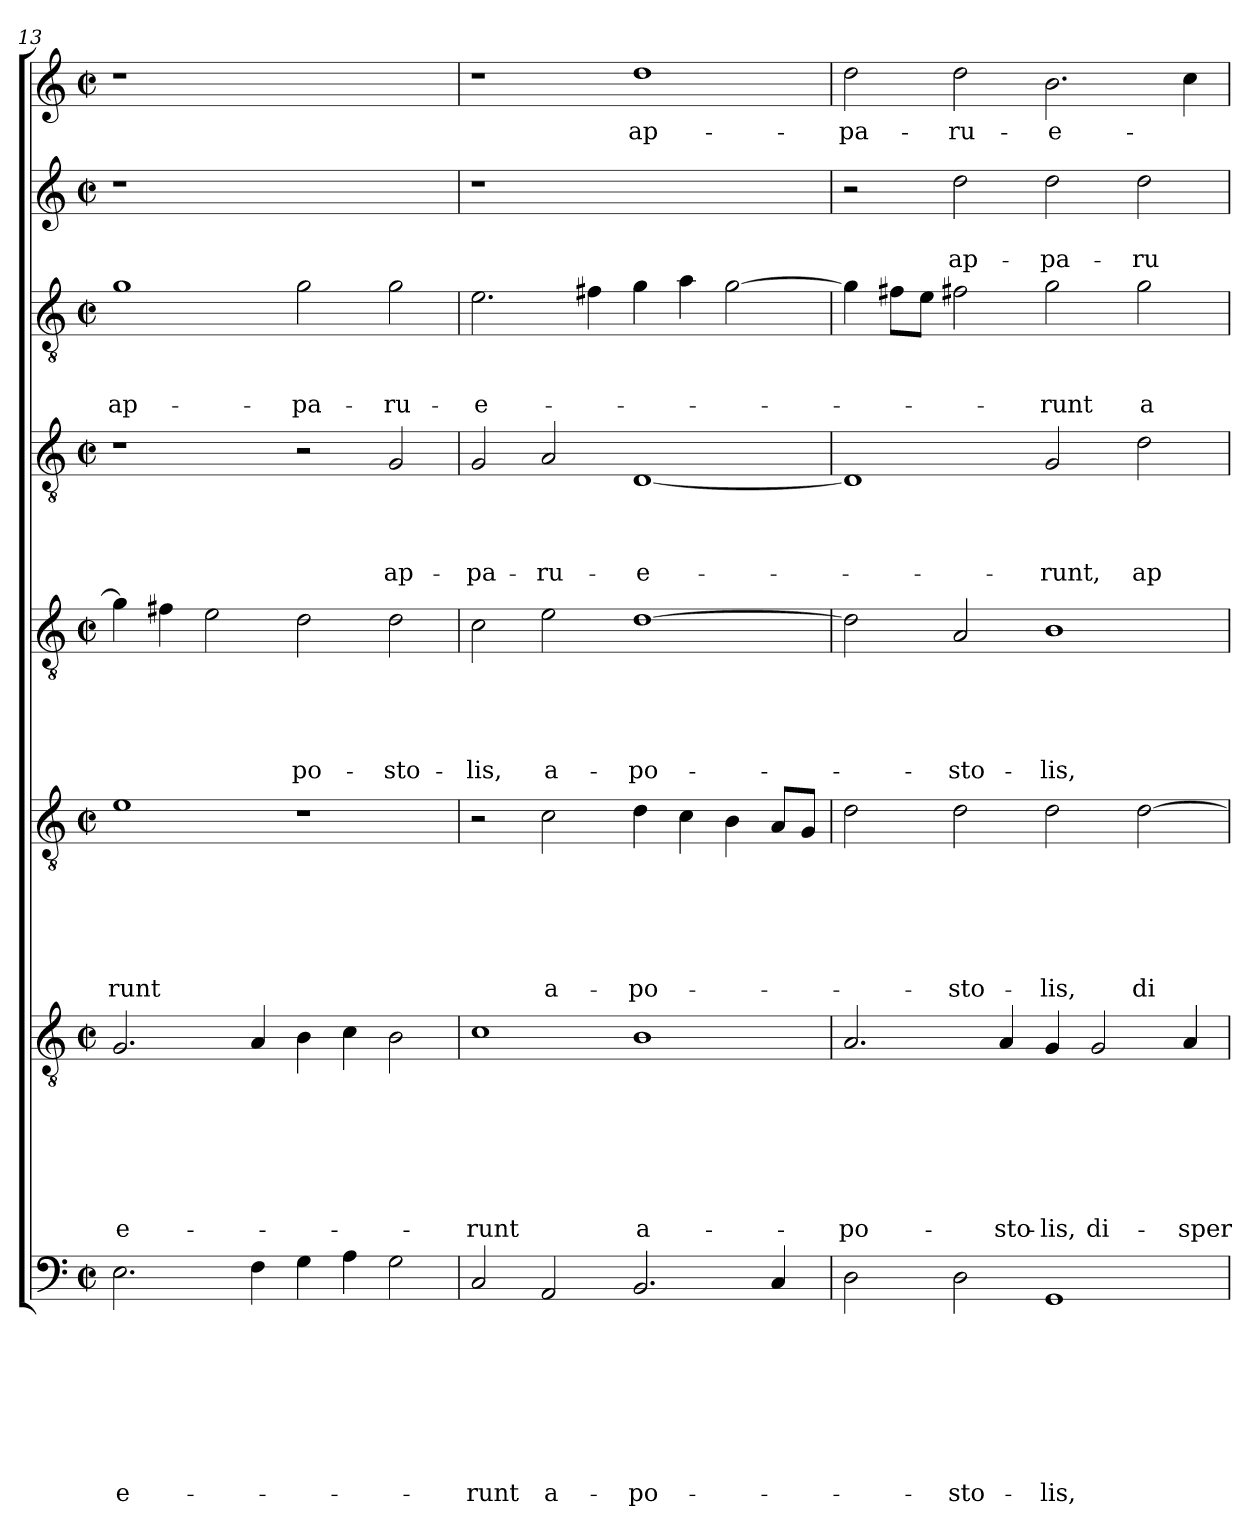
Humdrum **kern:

**kern	**text	**text	**text	**text	**text	**text	**text	**text	**kern	**text	**text	**text	**text	**text	**text	**text	**kern	**text	**text	**text	**text	**text	**text	**kern	**text	**text	**text	**text	**text	**kern	**text	**text	**text	**text	**kern	**text	**text	**text	**kern	**text	**text	**kern	**text
*part8	*part8	*part8	*part8	*part8	*part8	*part8	*part8	*part8	*part7	*part7	*part7	*part7	*part7	*part7	*part7	*part7	*part6	*part6	*part6	*part6	*part6	*part6	*part6	*part5	*part5	*part5	*part5	*part5	*part5	*part4	*part4	*part4	*part4	*part4	*part3	*part3	*part3	*part3	*part2	*part2	*part2	*part1	*part1
*staff8	*staff8	*staff8	*staff8	*staff8	*staff8	*staff8	*staff8	*staff8	*staff7	*staff7	*staff7	*staff7	*staff7	*staff7	*staff7	*staff7	*staff6	*staff6	*staff6	*staff6	*staff6	*staff6	*staff6	*staff5	*staff5	*staff5	*staff5	*staff5	*staff5	*staff4	*staff4	*staff4	*staff4	*staff4	*staff3	*staff3	*staff3	*staff3	*staff2	*staff2	*staff2	*staff1	*staff1
*clefF4	*	*	*	*	*	*	*	*	*clefGv2	*	*	*	*	*	*	*	*clefGv2	*	*	*	*	*	*	*clefGv2	*	*	*	*	*	*clefGv2	*	*	*	*	*clefGv2	*	*	*	*clefG2	*	*	*clefG2	*
*k[]	*	*	*	*	*	*	*	*	*k[]	*	*	*	*	*	*	*	*k[]	*	*	*	*	*	*	*k[]	*	*	*	*	*	*k[]	*	*	*	*	*k[]	*	*	*	*k[]	*	*	*k[]	*
*C:	*	*	*	*	*	*	*	*	*C:	*	*	*	*	*	*	*	*C:	*	*	*	*	*	*	*C:	*	*	*	*	*	*C:	*	*	*	*	*C:	*	*	*	*C:	*	*	*C:	*
*M2/2	*	*	*	*	*	*	*	*	*M2/2	*	*	*	*	*	*	*	*M2/2	*	*	*	*	*	*	*M2/2	*	*	*	*	*	*M2/2	*	*	*	*	*M2/2	*	*	*	*M2/2	*	*	*M2/2	*
*met(c|)	*	*	*	*	*	*	*	*	*met(c|)	*	*	*	*	*	*	*	*met(c|)	*	*	*	*	*	*	*met(c|)	*	*	*	*	*	*met(c|)	*	*	*	*	*met(c|)	*	*	*	*met(c|)	*	*	*met(c|)	*
=13	=13	=13	=13	=13	=13	=13	=13	=13	=13	=13	=13	=13	=13	=13	=13	=13	=13	=13	=13	=13	=13	=13	=13	=13	=13	=13	=13	=13	=13	=13	=13	=13	=13	=13	=13	=13	=13	=13	=13	=13	=13	=13	=13
!	!	!	!	!	!	!	!	!LO:LY:b	!	!	!	!	!	!	!	!LO:LY:b	!	!	!	!	!	!	!LO:LY:b	!	!	!	!	!	!	!	!	!	!	!	!	!	!	!LO:LY:b	!	!	!	!	!
2.E\	.	.	.	.	.	.	.	-e-	2.G/	.	.	.	.	.	.	-e-	1e	.	.	.	.	.	-runt	4g\]	.	.	.	.	.	1r	.	.	.	.	1g	.	.	ap-	1r	.	.	1r	.
.	.	.	.	.	.	.	.	.	.	.	.	.	.	.	.	.	.	.	.	.	.	.	.	4f#\	.	.	.	.	.	.	.	.	.	.	.	.	.	.	.	.	.	.	.
.	.	.	.	.	.	.	.	.	.	.	.	.	.	.	.	.	.	.	.	.	.	.	.	2e\	.	.	.	.	.	.	.	.	.	.	.	.	.	.	.	.	.	.	.
4F\	.	.	.	.	.	.	.	.	4A/	.	.	.	.	.	.	.	.	.	.	.	.	.	.	.	.	.	.	.	.	.	.	.	.	.	.	.	.	.	.	.	.	.	.
!	!	!	!	!	!	!	!	!	!	!	!	!	!	!	!	!	!	!	!	!	!	!	!	!	!	!	!	!	!LO:LY:b	!	!	!	!	!	!	!	!	!LO:LY:b	!	!	!	!	!
4G\	.	.	.	.	.	.	.	.	4B\	.	.	.	.	.	.	.	1r	.	.	.	.	.	.	2d\	.	.	.	.	-po-	2r	.	.	.	.	2g\	.	.	-pa-	1ryy	.	.	1ryy	.
4A\	.	.	.	.	.	.	.	.	4c\	.	.	.	.	.	.	.	.	.	.	.	.	.	.	.	.	.	.	.	.	.	.	.	.	.	.	.	.	.	.	.	.	.	.
!	!	!	!	!	!	!	!	!	!	!	!	!	!	!	!	!	!	!	!	!	!	!	!	!	!	!	!	!	!LO:LY:b	!	!	!	!	!LO:LY:b	!	!	!	!LO:LY:b	!	!	!	!	!
2G\	.	.	.	.	.	.	.	.	2B\	.	.	.	.	.	.	.	.	.	.	.	.	.	.	2d\	.	.	.	.	-sto-	2G/	.	.	.	ap-	2g\	.	.	-ru-	.	.	.	.	.
!!LO:LB:g=z
=14	=14	=14	=14	=14	=14	=14	=14	=14	=14	=14	=14	=14	=14	=14	=14	=14	=14	=14	=14	=14	=14	=14	=14	=14	=14	=14	=14	=14	=14	=14	=14	=14	=14	=14	=14	=14	=14	=14	=14	=14	=14	=14	=14
!	!	!	!	!	!	!	!	!LO:LY:b	!	!	!	!	!	!	!	!LO:LY:b	!	!	!	!	!	!	!	!	!	!	!	!	!LO:LY:b	!	!	!	!	!LO:LY:b	!	!	!	!LO:LY:b	!	!	!	!	!
2C/	.	.	.	.	.	.	.	-runt	1c	.	.	.	.	.	.	-runt	2r	.	.	.	.	.	.	2c\	.	.	.	.	-lis,	2G/	.	.	.	-pa-	2.e\	.	.	-e-	1r	.	.	1r	.
!	!	!	!	!	!	!	!	!LO:LY:b	!	!	!	!	!	!	!	!	!	!	!	!	!	!	!LO:LY:b	!	!	!	!	!	!LO:LY:b	!	!	!	!	!LO:LY:b	!	!	!	!	!	!	!	!	!
2AA/	.	.	.	.	.	.	.	a-	.	.	.	.	.	.	.	.	2c\	.	.	.	.	.	a-	2e\	.	.	.	.	a-	2A/	.	.	.	-ru-	.	.	.	.	.	.	.	.	.
.	.	.	.	.	.	.	.	.	.	.	.	.	.	.	.	.	.	.	.	.	.	.	.	.	.	.	.	.	.	.	.	.	.	.	4f#\	.	.	.	.	.	.	.	.
!	!	!	!	!	!	!	!	!LO:LY:b	!	!	!	!	!	!	!	!LO:LY:b	!	!	!	!	!	!	!LO:LY:b	!	!	!	!	!	!LO:LY:b	!	!	!	!	!LO:LY:b	!	!	!	!	!	!	!	!	!LO:LY:b
2.BB/	.	.	.	.	.	.	.	-po-	1B	.	.	.	.	.	.	a-	4d\	.	.	.	.	.	-po-	[1d	.	.	.	.	-po-	[1D	.	.	.	-e-	4g\	.	.	.	1ryy	.	.	1dd	ap-
.	.	.	.	.	.	.	.	.	.	.	.	.	.	.	.	.	4c\	.	.	.	.	.	.	.	.	.	.	.	.	.	.	.	.	.	4a\	.	.	.	.	.	.	.	.
.	.	.	.	.	.	.	.	.	.	.	.	.	.	.	.	.	4B\	.	.	.	.	.	.	.	.	.	.	.	.	.	.	.	.	.	[2g\	.	.	.	.	.	.	.	.
4C/	.	.	.	.	.	.	.	.	.	.	.	.	.	.	.	.	8A/L	.	.	.	.	.	.	.	.	.	.	.	.	.	.	.	.	.	.	.	.	.	.	.	.	.	.
.	.	.	.	.	.	.	.	.	.	.	.	.	.	.	.	.	8G/J	.	.	.	.	.	.	.	.	.	.	.	.	.	.	.	.	.	.	.	.	.	.	.	.	.	.
=15	=15	=15	=15	=15	=15	=15	=15	=15	=15	=15	=15	=15	=15	=15	=15	=15	=15	=15	=15	=15	=15	=15	=15	=15	=15	=15	=15	=15	=15	=15	=15	=15	=15	=15	=15	=15	=15	=15	=15	=15	=15	=15	=15
!	!	!	!	!	!	!	!	!	!	!	!	!	!	!	!	!LO:LY:b	!	!	!	!	!	!	!	!	!	!	!	!	!	!	!	!	!	!	!	!	!	!	!	!	!	!	!LO:LY:b
2D\	.	.	.	.	.	.	.	.	2.A/	.	.	.	.	.	.	-po-	2d\	.	.	.	.	.	.	2d\]	.	.	.	.	.	1D]	.	.	.	.	4g\]	.	.	.	2r	.	.	2dd\	-pa-
.	.	.	.	.	.	.	.	.	.	.	.	.	.	.	.	.	.	.	.	.	.	.	.	.	.	.	.	.	.	.	.	.	.	.	8f#\L	.	.	.	.	.	.	.	.
.	.	.	.	.	.	.	.	.	.	.	.	.	.	.	.	.	.	.	.	.	.	.	.	.	.	.	.	.	.	.	.	.	.	.	8e\J	.	.	.	.	.	.	.	.
!	!	!	!	!	!	!	!	!LO:LY:b	!	!	!	!	!	!	!	!	!	!	!	!	!	!	!LO:LY:b	!	!	!	!	!	!LO:LY:b	!	!	!	!	!	!	!	!	!	!	!	!LO:LY:b	!	!LO:LY:b
2D\	.	.	.	.	.	.	.	-sto-	.	.	.	.	.	.	.	.	2d\	.	.	.	.	.	-sto-	2A/	.	.	.	.	-sto-	.	.	.	.	.	2f#X\	.	.	.	2dd\	.	ap-	2dd\	-ru-
!	!	!	!	!	!	!	!	!	!	!	!	!	!	!	!	!LO:LY:b	!	!	!	!	!	!	!	!	!	!	!	!	!	!	!	!	!	!	!	!	!	!	!	!	!	!	!
.	.	.	.	.	.	.	.	.	4A/	.	.	.	.	.	.	-sto-	.	.	.	.	.	.	.	.	.	.	.	.	.	.	.	.	.	.	.	.	.	.	.	.	.	.	.
!	!	!	!	!	!	!	!	!LO:LY:b	!	!	!	!	!	!	!	!LO:LY:b	!	!	!	!	!	!	!LO:LY:b	!	!	!	!	!	!LO:LY:b	!	!	!	!	!LO:LY:b	!	!	!	!LO:LY:b	!	!	!LO:LY:b	!	!LO:LY:b
1GG	.	.	.	.	.	.	.	-lis,	4G/	.	.	.	.	.	.	-lis,	2d\	.	.	.	.	.	-lis,	1B	.	.	.	.	-lis,	2G/	.	.	.	-runt,	2g\	.	.	-runt	2dd\	.	-pa-	2.b\	-e-
!	!	!	!	!	!	!	!	!	!	!	!	!	!	!	!	!LO:LY:b	!	!	!	!	!	!	!	!	!	!	!	!	!	!	!	!	!	!	!	!	!	!	!	!	!	!	!
.	.	.	.	.	.	.	.	.	2G/	.	.	.	.	.	.	di-	.	.	.	.	.	.	.	.	.	.	.	.	.	.	.	.	.	.	.	.	.	.	.	.	.	.	.
!	!	!	!	!	!	!	!	!	!	!	!	!	!	!	!	!	!	!	!	!	!	!	!LO:LY:b	!	!	!	!	!	!	!	!	!	!	!LO:LY:b	!	!	!	!LO:LY:b	!	!	!LO:LY:b	!	!
.	.	.	.	.	.	.	.	.	.	.	.	.	.	.	.	.	[2d\	.	.	.	.	.	di-	.	.	.	.	.	.	2d\	.	.	.	ap-	2g\	.	.	a-	2dd\	.	-ru-	.	.
!	!	!	!	!	!	!	!	!	!	!	!	!	!	!	!	!LO:LY:b	!	!	!	!	!	!	!	!	!	!	!	!	!	!	!	!	!	!	!	!	!	!	!	!	!	!	!
.	.	.	.	.	.	.	.	.	4A/	.	.	.	.	.	.	-sper-	.	.	.	.	.	.	.	.	.	.	.	.	.	.	.	.	.	.	.	.	.	.	.	.	.	4cc\	.
=	=	=	=	=	=	=	=	=	=	=	=	=	=	=	=	=	=	=	=	=	=	=	=	=	=	=	=	=	=	=	=	=	=	=	=	=	=	=	=	=	=	=	=
*-	*-	*-	*-	*-	*-	*-	*-	*-	*-	*-	*-	*-	*-	*-	*-	*-	*-	*-	*-	*-	*-	*-	*-	*-	*-	*-	*-	*-	*-	*-	*-	*-	*-	*-	*-	*-	*-	*-	*-	*-	*-	*-	*-
